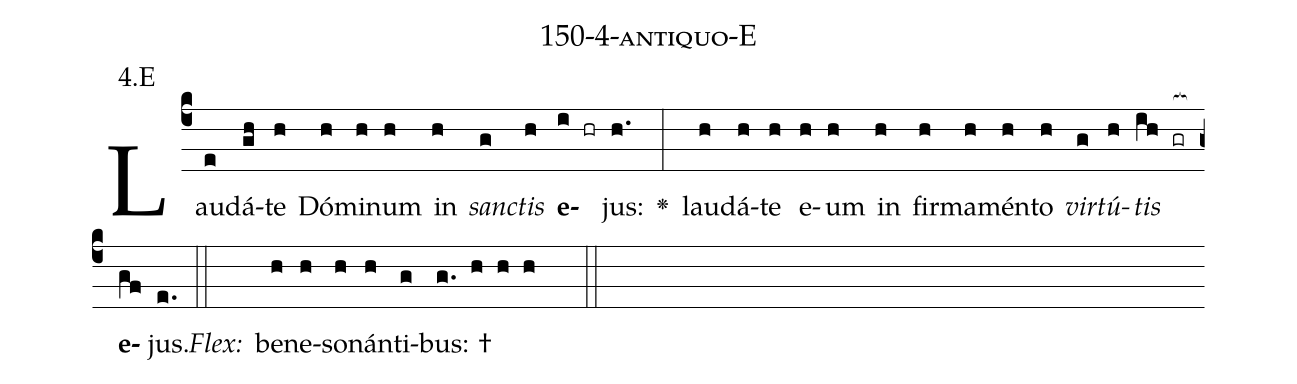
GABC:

name: 150-4-antiquo-E;
annotation: 4.E;
%%
(c4)Lau(e)dá(gh)te(h) Dó(h)mi(h)num(h) in(h) <i>sanc</i>(g)<i>tis</i>(h) <b>e</b>(i hr)jus:(h.) <v>\greheightstar</v>(:) lau(h)dá(h)te(h) e(h)um(h) in(h) fir(h)ma(h)mén(h)to(h) <i>vir</i>(g)<i>tú</i>(h)<i>tis</i>(ih gr[ocb:1{]) <b>e</b>(gf[ocb:0}])jus.(e.) (::)
<i>Flex:</i>()  be(h)ne(h)so(h)nán(h)ti(g)bus: †(g. h h h  ::)

%E(h) u(g) o(h) u(ih) a(gf) e.(e.) (::)
